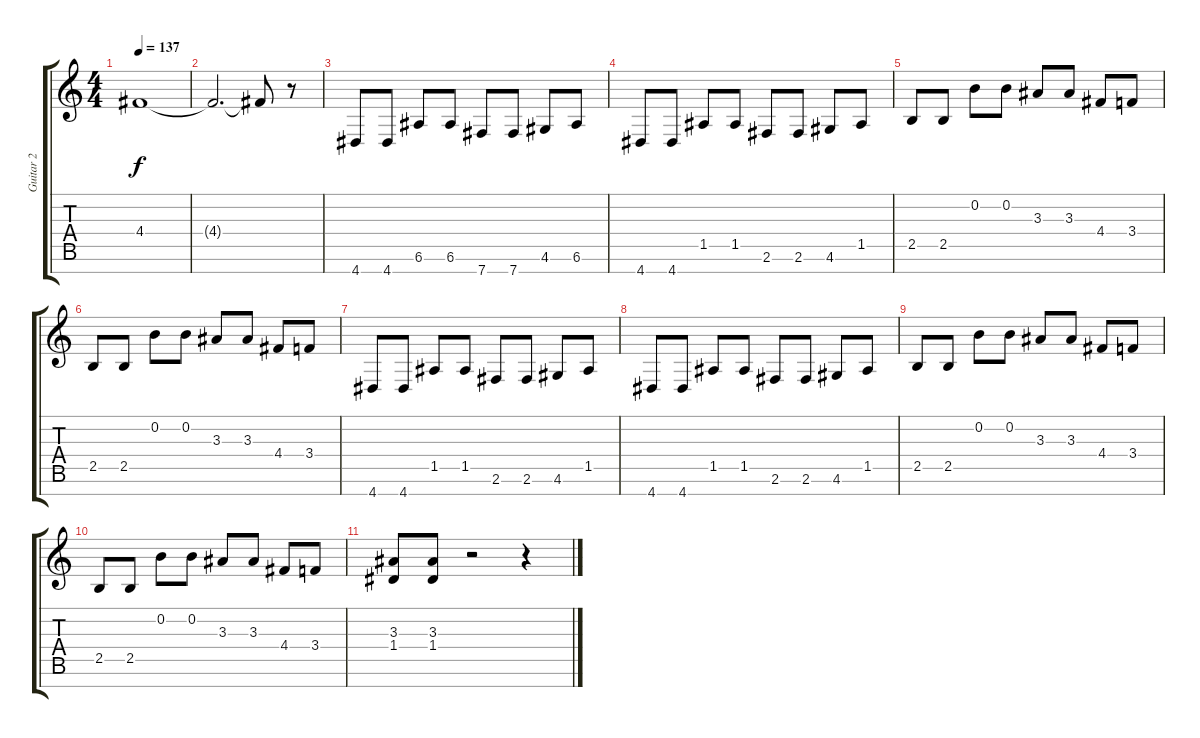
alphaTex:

\track ("Guitar 2" "Guitar 2") {instrument overdrivenguitar}
\staff {score tabs}
\tuning (E4 B3 G3 D3 A2 E2 B1) {hide}
\ts (4 4)
\tempo 137
\clef g2
\ks c
4.4{t}.1{dy f} |
4.4{t}.2{d} 4.4{t}.8 r.8 |
4.7.8 4.7.8 6.6.8 6.6.8 7.7.8 7.7.8 4.6.8 6.6.8 |
4.7.8 4.7.8 1.5.8 1.5.8 2.6.8 2.6.8 4.6.8 1.5.8 |
2.5.8 2.5.8 0.2.8 0.2.8 3.3.8 3.3.8 4.4.8 3.4.8 |
2.5.8 2.5.8 0.2.8 0.2.8 3.3.8 3.3.8 4.4.8 3.4.8 |
4.7.8 4.7.8 1.5.8 1.5.8 2.6.8 2.6.8 4.6.8 1.5.8 |
4.7.8 4.7.8 1.5.8 1.5.8 2.6.8 2.6.8 4.6.8 1.5.8 |
2.5.8 2.5.8 0.2.8 0.2.8 3.3.8 3.3.8 4.4.8 3.4.8 |
2.5.8 2.5.8 0.2.8 0.2.8 3.3.8 3.3.8 4.4.8 3.4.8 |
(3.3 1.4).8 (3.3 1.4).8 r.2 r.4
